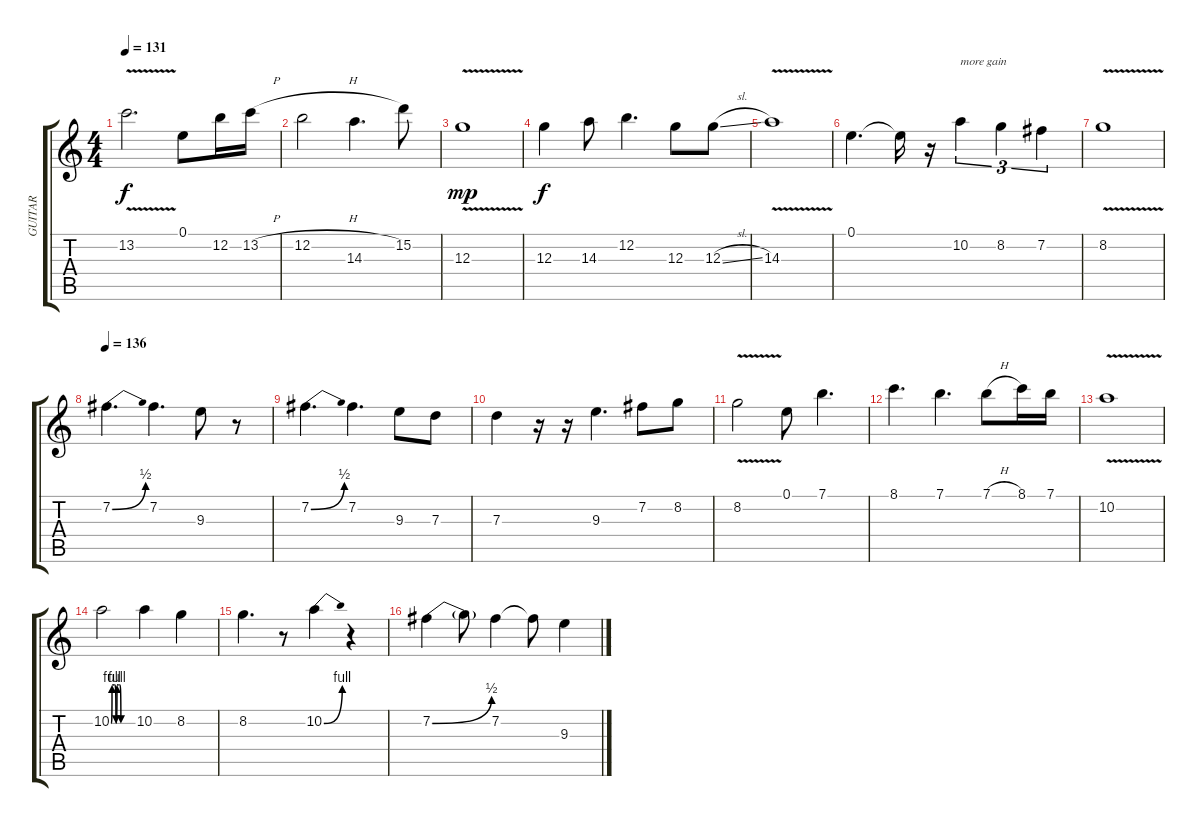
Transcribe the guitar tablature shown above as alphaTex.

\track ("GUITAR" "GUITAR") {instrument overdrivenguitar}
\staff {score tabs}
\tuning (E4 B3 G3 D3 A2 E2) {hide}
\ts (4 4)
\tempo 131
\clef g2
\ks c
13.2{v}.2{d dy f} 0.1{t}.8 12.2.16 13.2{h}.16 |
12.2{h}.2 14.3.4{d} 15.2.8 |
12.3{v}.1{dy mp} |
12.3.4{dy f} 14.3.8 12.2.4{d} 12.3.8 12.3{sl}.8 |
14.3{v}.1 |
0.1.4{d} 0.1{t}.16 r.16 10.2.4{tu (3 2) txt "more gain"} 8.2.4{tu (3 2)} 7.2.4{tu (3 2)} |
8.2{v}.1 |
\tempo 136
7.2{be (bend 0 0 60 2)}.4{d} 7.2.4{d} 9.3.8 r.8 |
7.2{be (bend 0 0 60 2)}.4{d} 7.2.4{d} 9.3.8 7.3.8 |
7.3.4 r.16 r.16 9.3.4{d} 7.2.8 8.2.8 |
8.2{v}.2 0.1.8 7.1.4{d} |
8.1.4{d} 7.1.4{d} 7.1{h}.8 8.1.16 7.1.16 |
10.2{v}.1 |
10.2{be (custom 0 0 2 4 4 4 8 4 10 4 13 0 16 4 20 4 22 4 24 4 27 0 30 0 40 0 44 0 50 0 53 0 60 0)}.2 10.2.4 8.2.4 |
8.2.4{d} r.8 10.2{be (bend 0 0 60 4)}.4 r.4 |
7.2{be (bend 0 0 60 2)}.4 7.2{t}.8 7.2.4 7.2{t}.8 9.3.4
